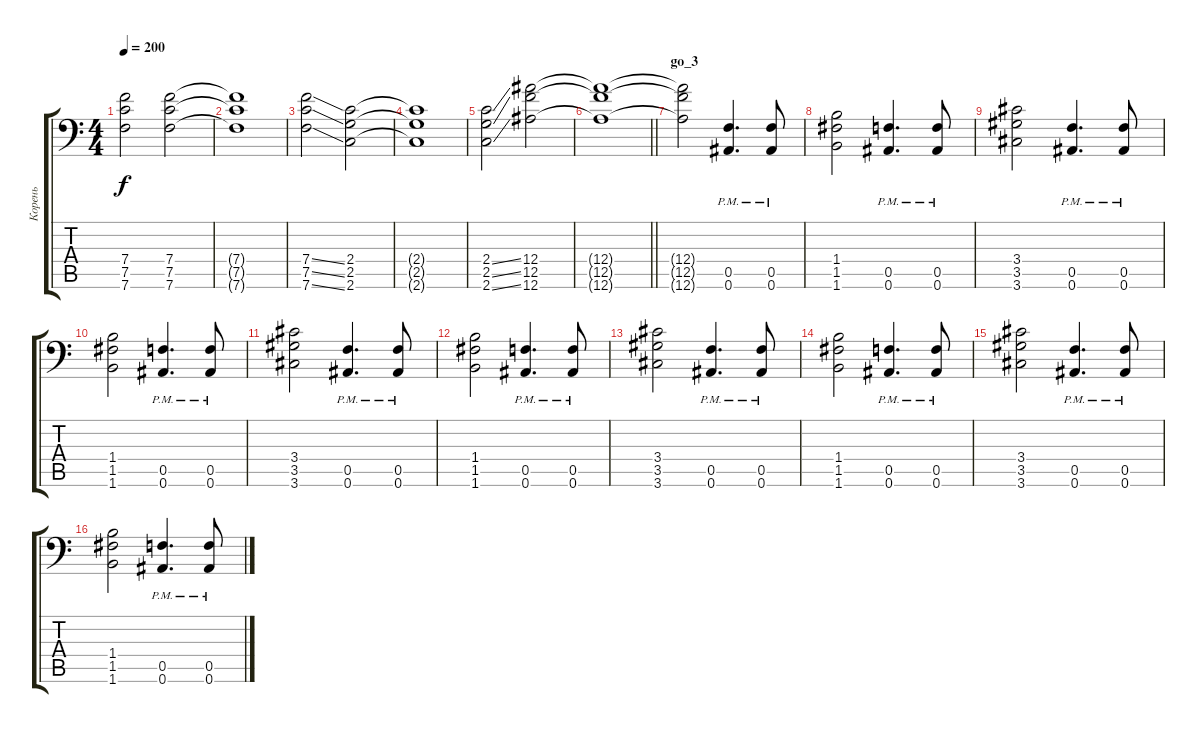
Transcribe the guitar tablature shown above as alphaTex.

\track ("Корень" "Корень") {instrument distortionguitar}
\staff {score tabs}
\tuning (C4 G3 Eb3 Bb2 F2 Bb1) {hide}
\ts (4 4)
\tempo 200
\clef f4
\ks c
(7.4{t} 7.5{t} 7.6{t}).2{dy f} (7.4 7.5 7.6).2 |
(7.4{t} 7.5{t} 7.6{t}).1 |
(7.4{ss} 7.5{ss} 7.6{ss}).2 (2.4 2.5 2.6).2 |
(2.4{t} 2.5{t} 2.6{t}).1 |
(2.4{ss} 2.5{ss} 2.6{ss}).2 (12.4 12.5 12.6).2 |
\barLineRight lightlight
(12.4{t} 12.5{t} 12.6{t}).1 |
\section ("" "go_3")
(12.4{t} 12.5{t} 12.6{t}).2 (0.5{pm} 0.6{pm}).4{d} (0.5{pm} 0.6{pm}).8 |
(1.4 1.5 1.6).2 (0.5{pm} 0.6{pm}).4{d} (0.5{pm} 0.6{pm}).8 |
(3.4 3.5 3.6).2 (0.5{pm} 0.6{pm}).4{d} (0.5{pm} 0.6{pm}).8 |
(1.4 1.5 1.6).2 (0.5{pm} 0.6{pm}).4{d} (0.5{pm} 0.6{pm}).8 |
(3.4 3.5 3.6).2 (0.5{pm} 0.6{pm}).4{d} (0.5{pm} 0.6{pm}).8 |
(1.4 1.5 1.6).2 (0.5{pm} 0.6{pm}).4{d} (0.5{pm} 0.6{pm}).8 |
(3.4 3.5 3.6).2 (0.5{pm} 0.6{pm}).4{d} (0.5{pm} 0.6{pm}).8 |
(1.4 1.5 1.6).2 (0.5{pm} 0.6{pm}).4{d} (0.5{pm} 0.6{pm}).8 |
(3.4 3.5 3.6).2 (0.5{pm} 0.6{pm}).4{d} (0.5{pm} 0.6{pm}).8 |
(1.4 1.5 1.6).2 (0.5{pm} 0.6{pm}).4{d} (0.5{pm} 0.6{pm}).8
